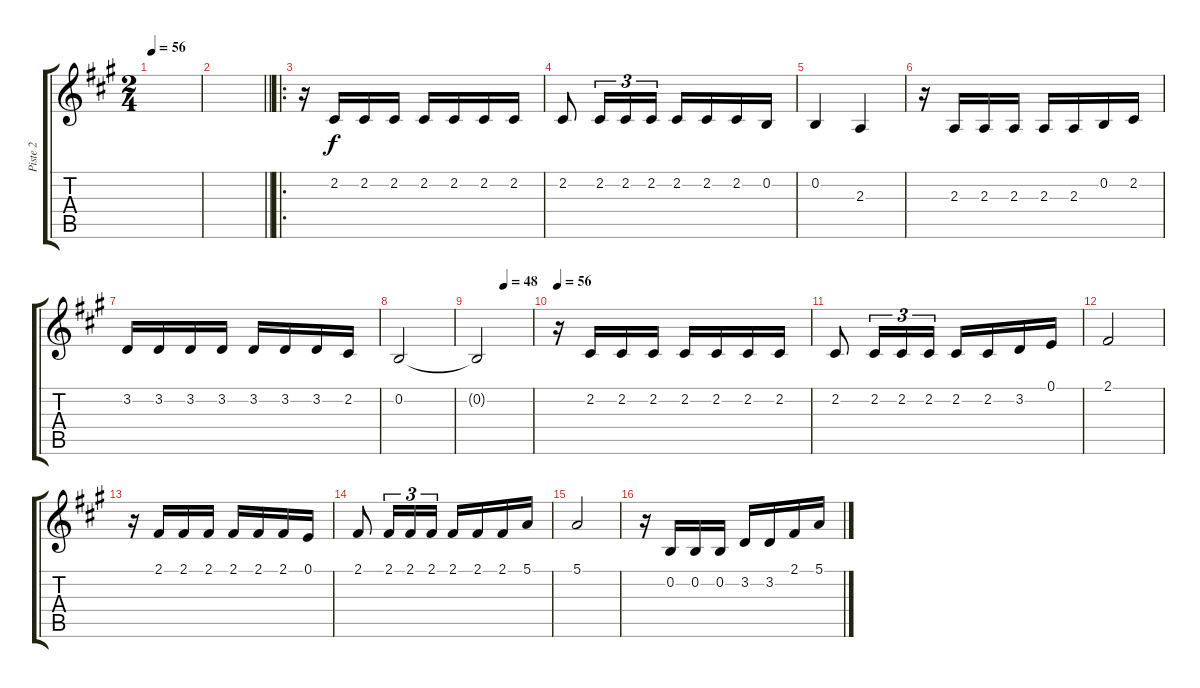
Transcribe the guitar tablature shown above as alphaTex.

\track ("Piste 2" "Piste 2") {instrument tangoaccordion}
\staff {score tabs}
\tuning (E4 B3 G3 D3 A2 E2) {hide}
\ts (2 4)
\tempo 56
\clef g2
\ks a
|
\barLineRight lightlight
|
\ro
r.16 2.2.16 2.2.16 2.2.16 2.2.16 2.2.16 2.2.16 2.2.16 |
2.2.8 2.2.16{tu (3 2)} 2.2.16{tu (3 2)} 2.2.16{tu (3 2)} 2.2.16 2.2.16 2.2.16 0.2.16 |
0.2.4 2.3.4 |
r.16 2.3.16 2.3.16 2.3.16 2.3.16 2.3.16 0.2.16 2.2.16 |
3.2.16 3.2.16 3.2.16 3.2.16 3.2.16 3.2.16 3.2.16 2.2.16 |
0.2.2 |
\tempo (48 0.5)
0.2{t}.2 |
\tempo 56
r.16 2.2.16 2.2.16 2.2.16 2.2.16 2.2.16 2.2.16 2.2.16 |
2.2.8 2.2.16{tu (3 2)} 2.2.16{tu (3 2)} 2.2.16{tu (3 2)} 2.2.16 2.2.16 3.2.16 0.1.16 |
2.1.2 |
r.16 2.1.16 2.1.16 2.1.16 2.1.16 2.1.16 2.1.16 0.1.16 |
2.1.8 2.1.16{tu (3 2)} 2.1.16{tu (3 2)} 2.1.16{tu (3 2)} 2.1.16 2.1.16 2.1.16 5.1.16 |
5.1.2 |
r.16 0.2.16 0.2.16 0.2.16 3.2.16 3.2.16 2.1.16 5.1.16
